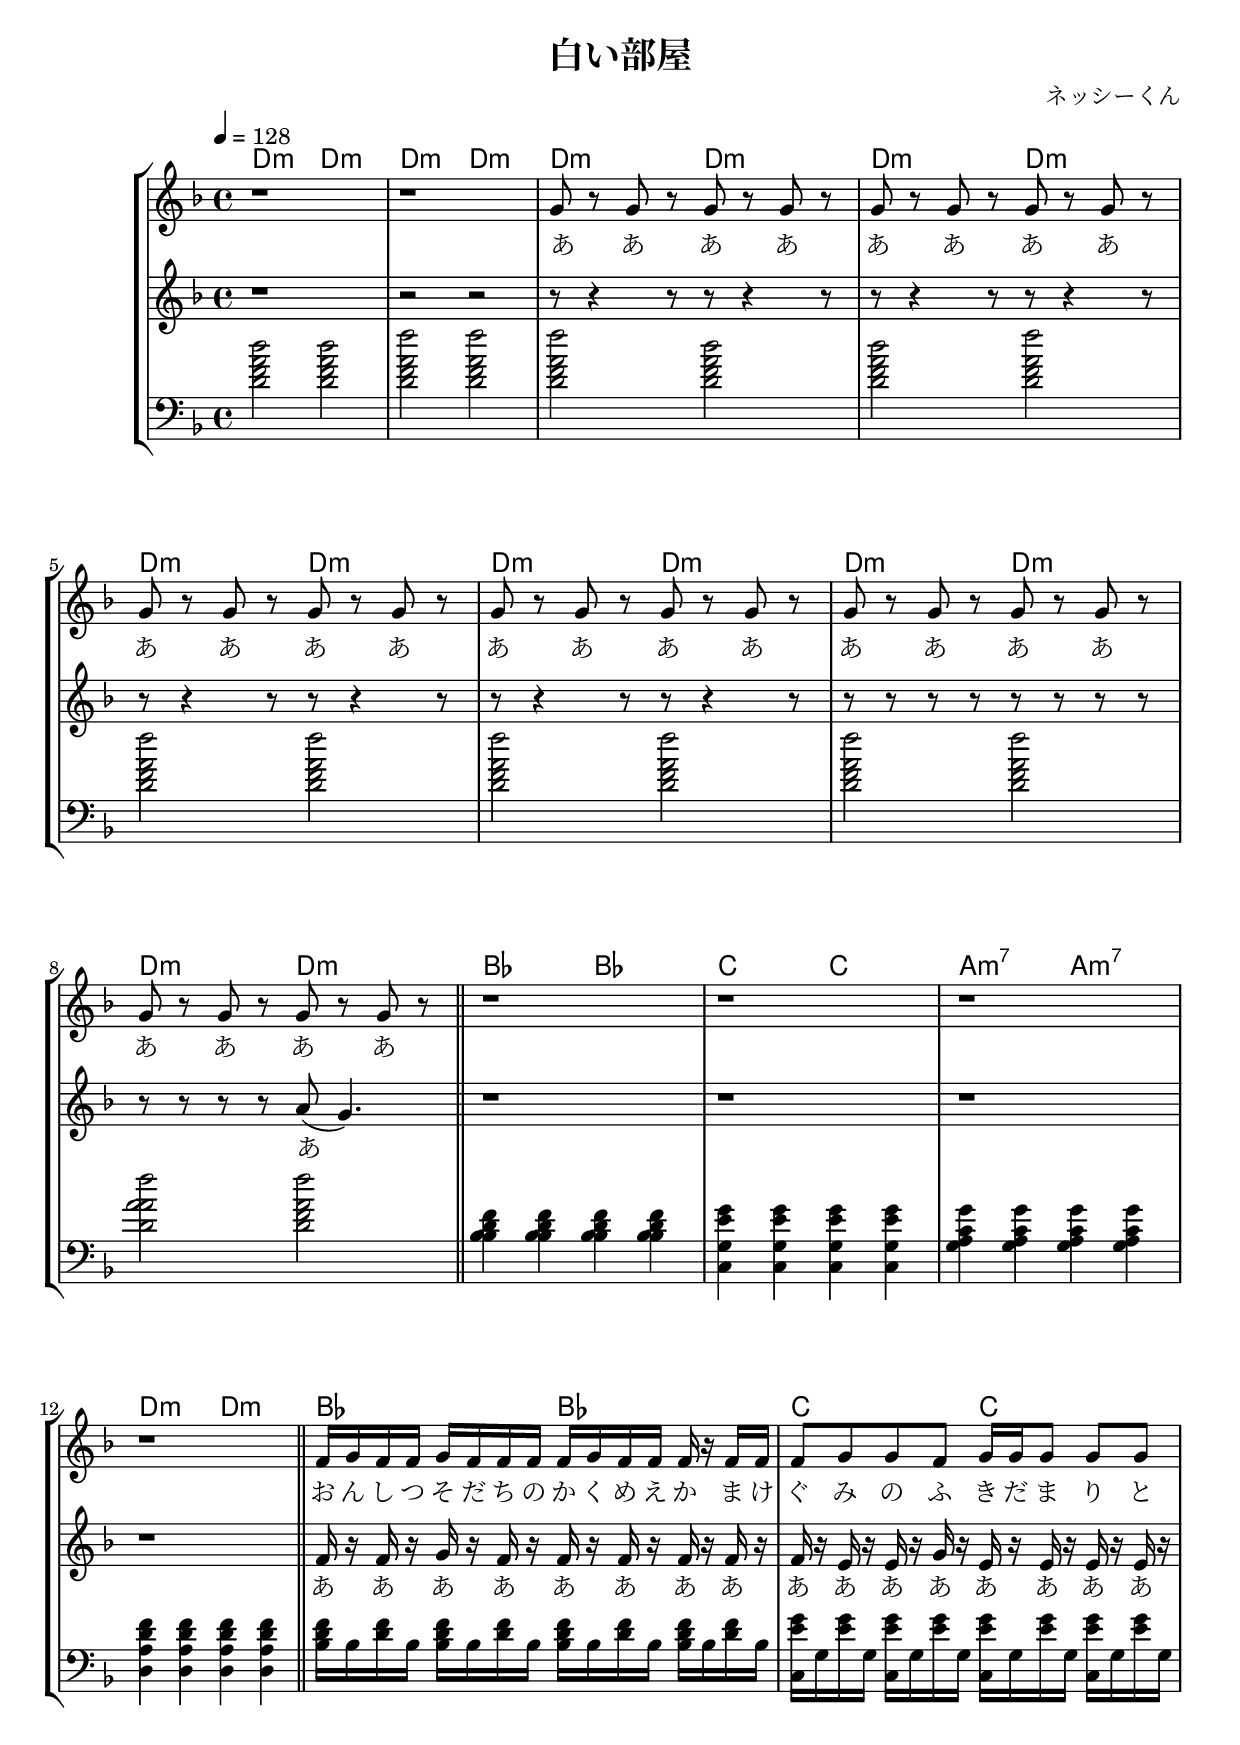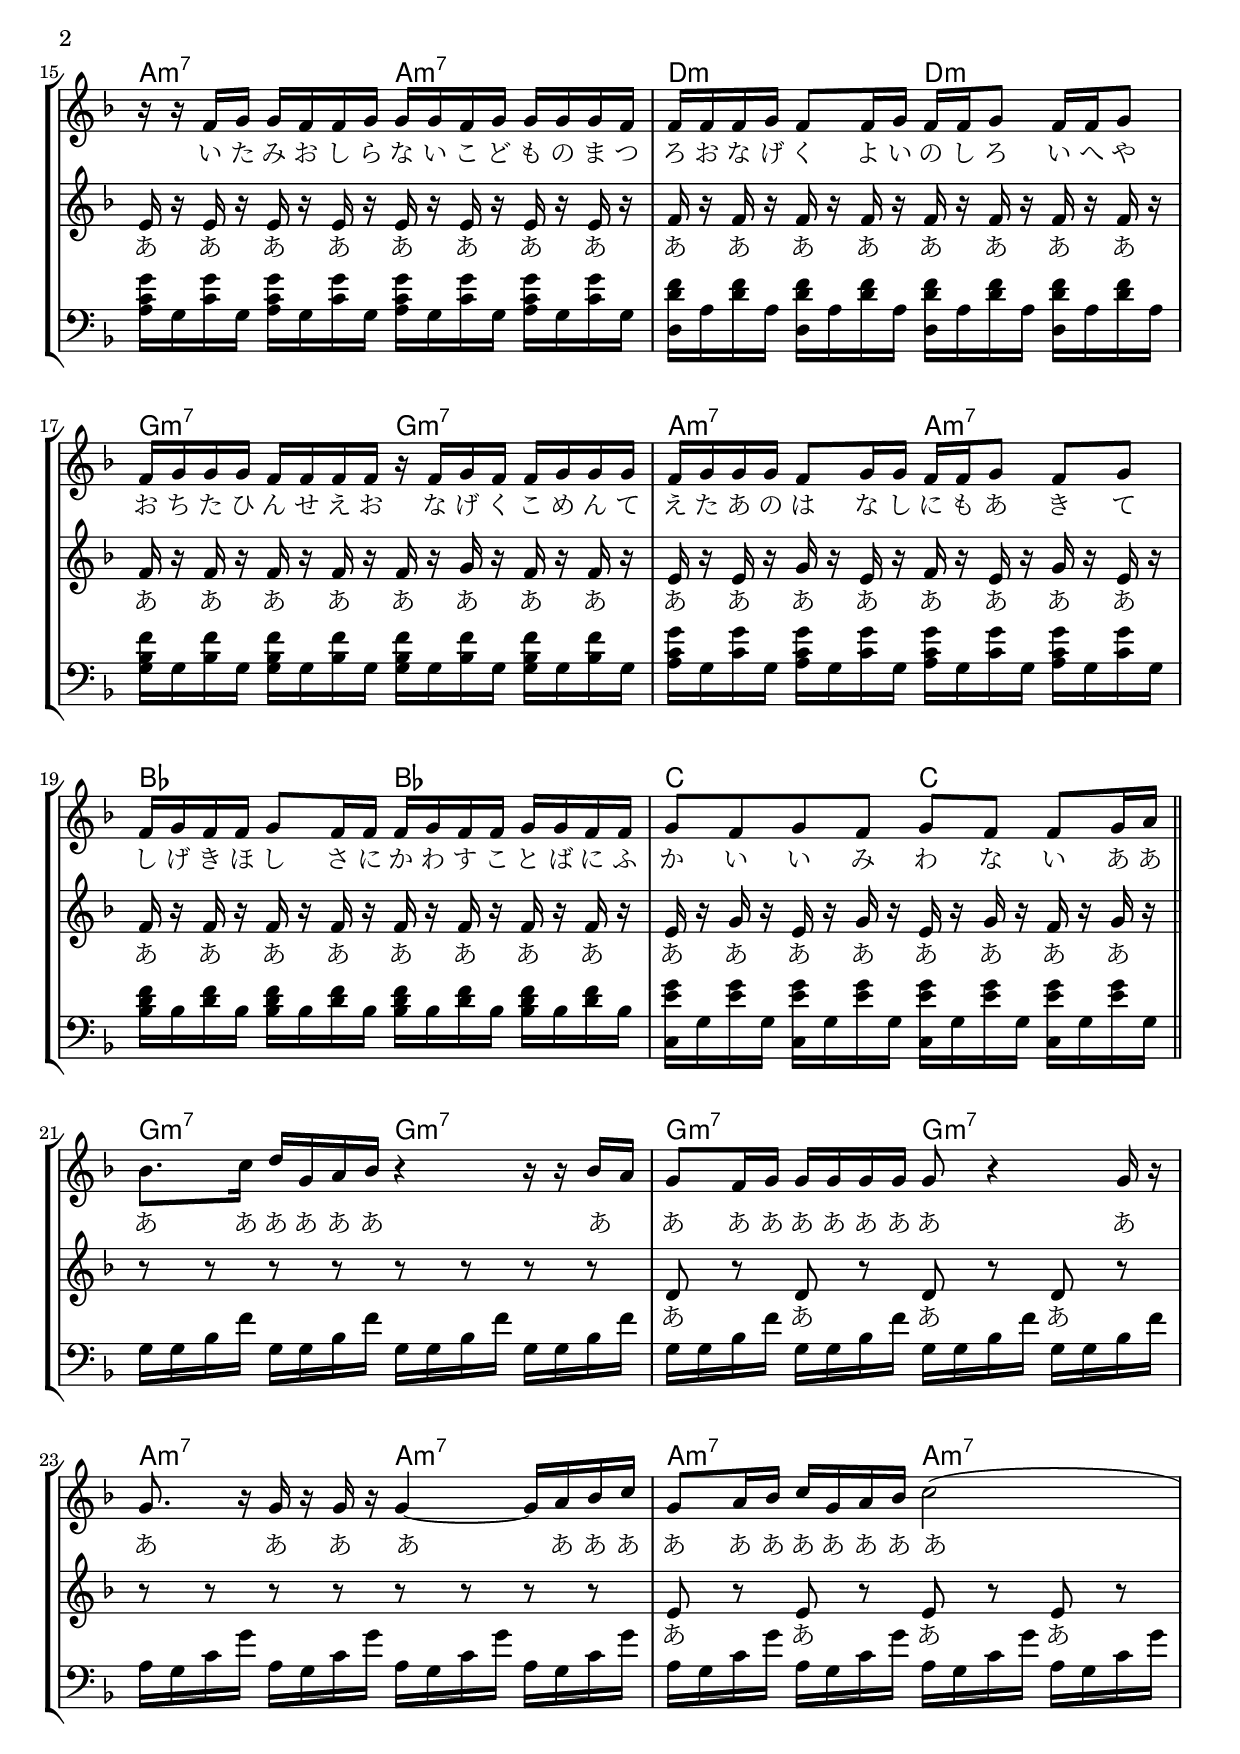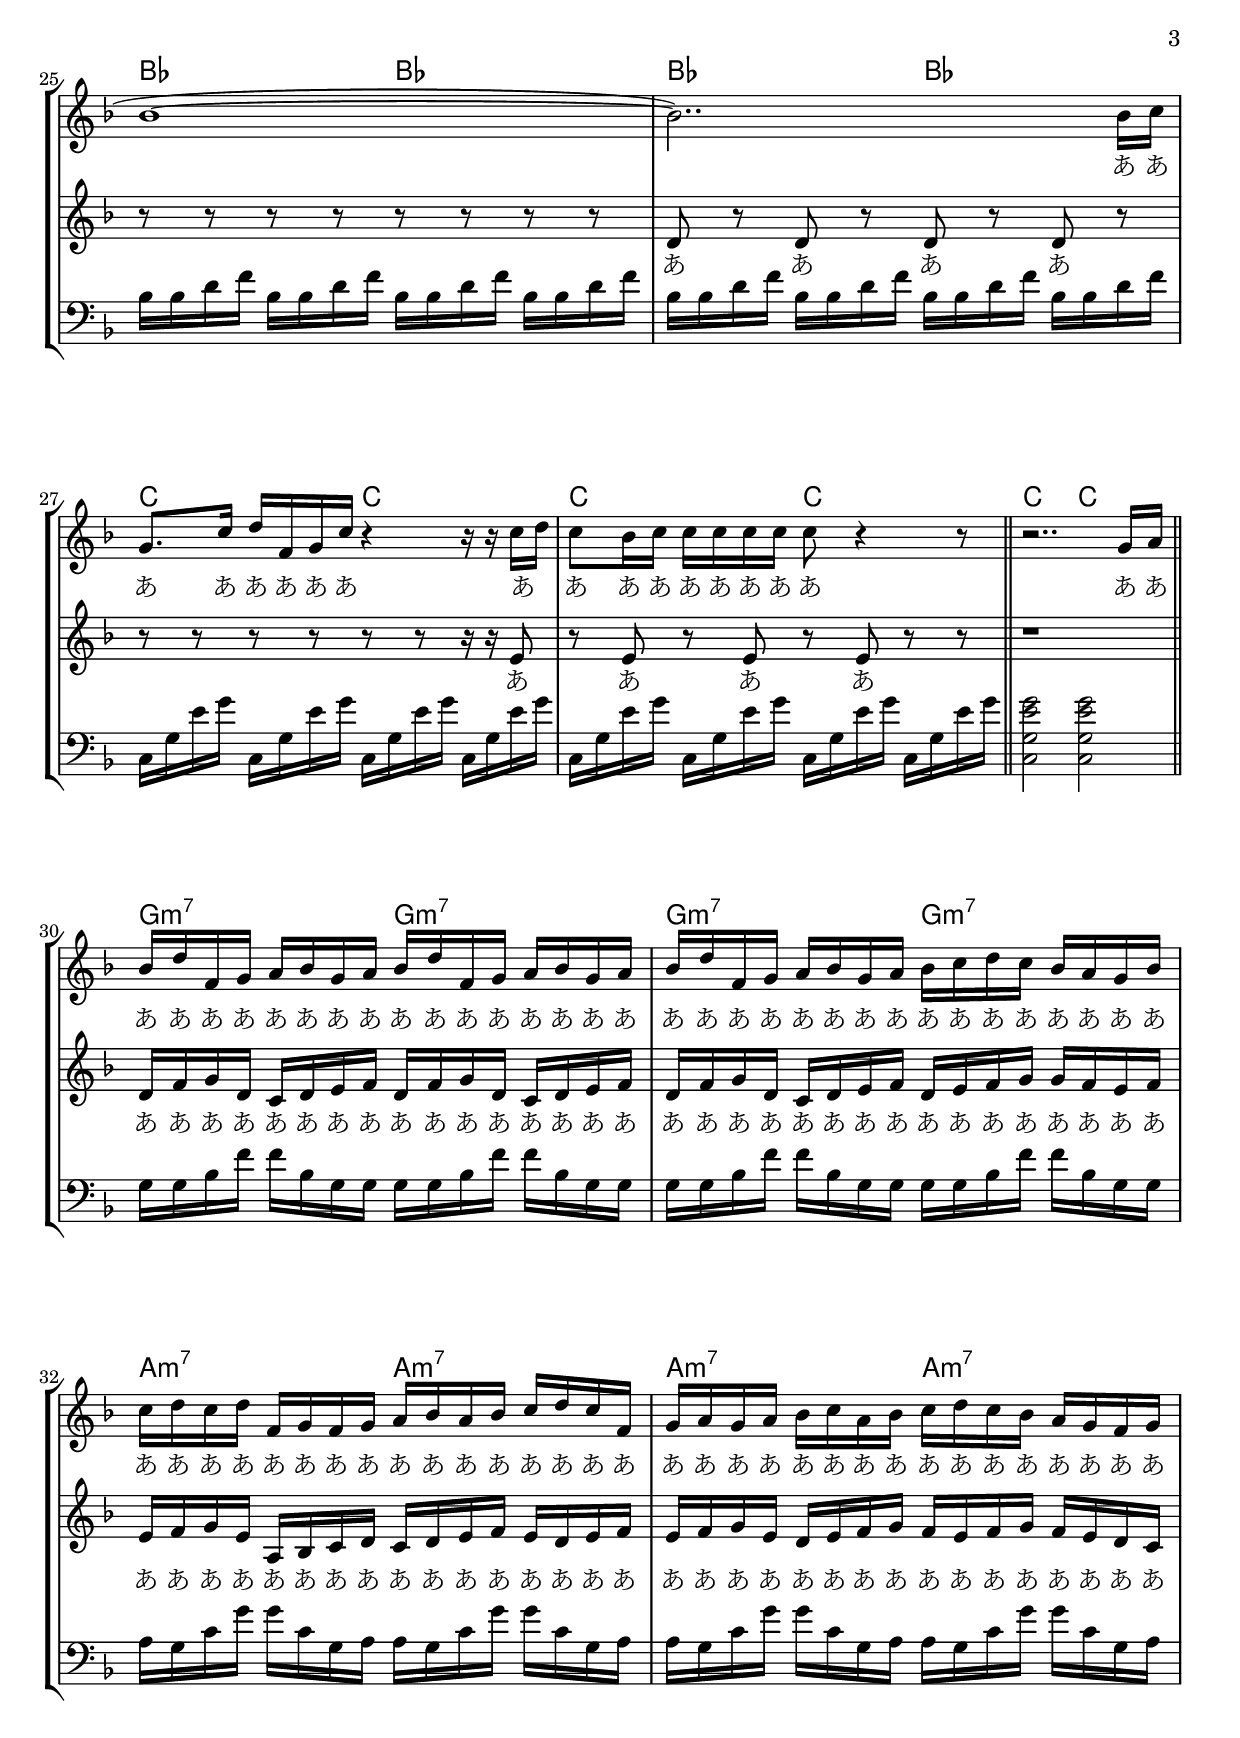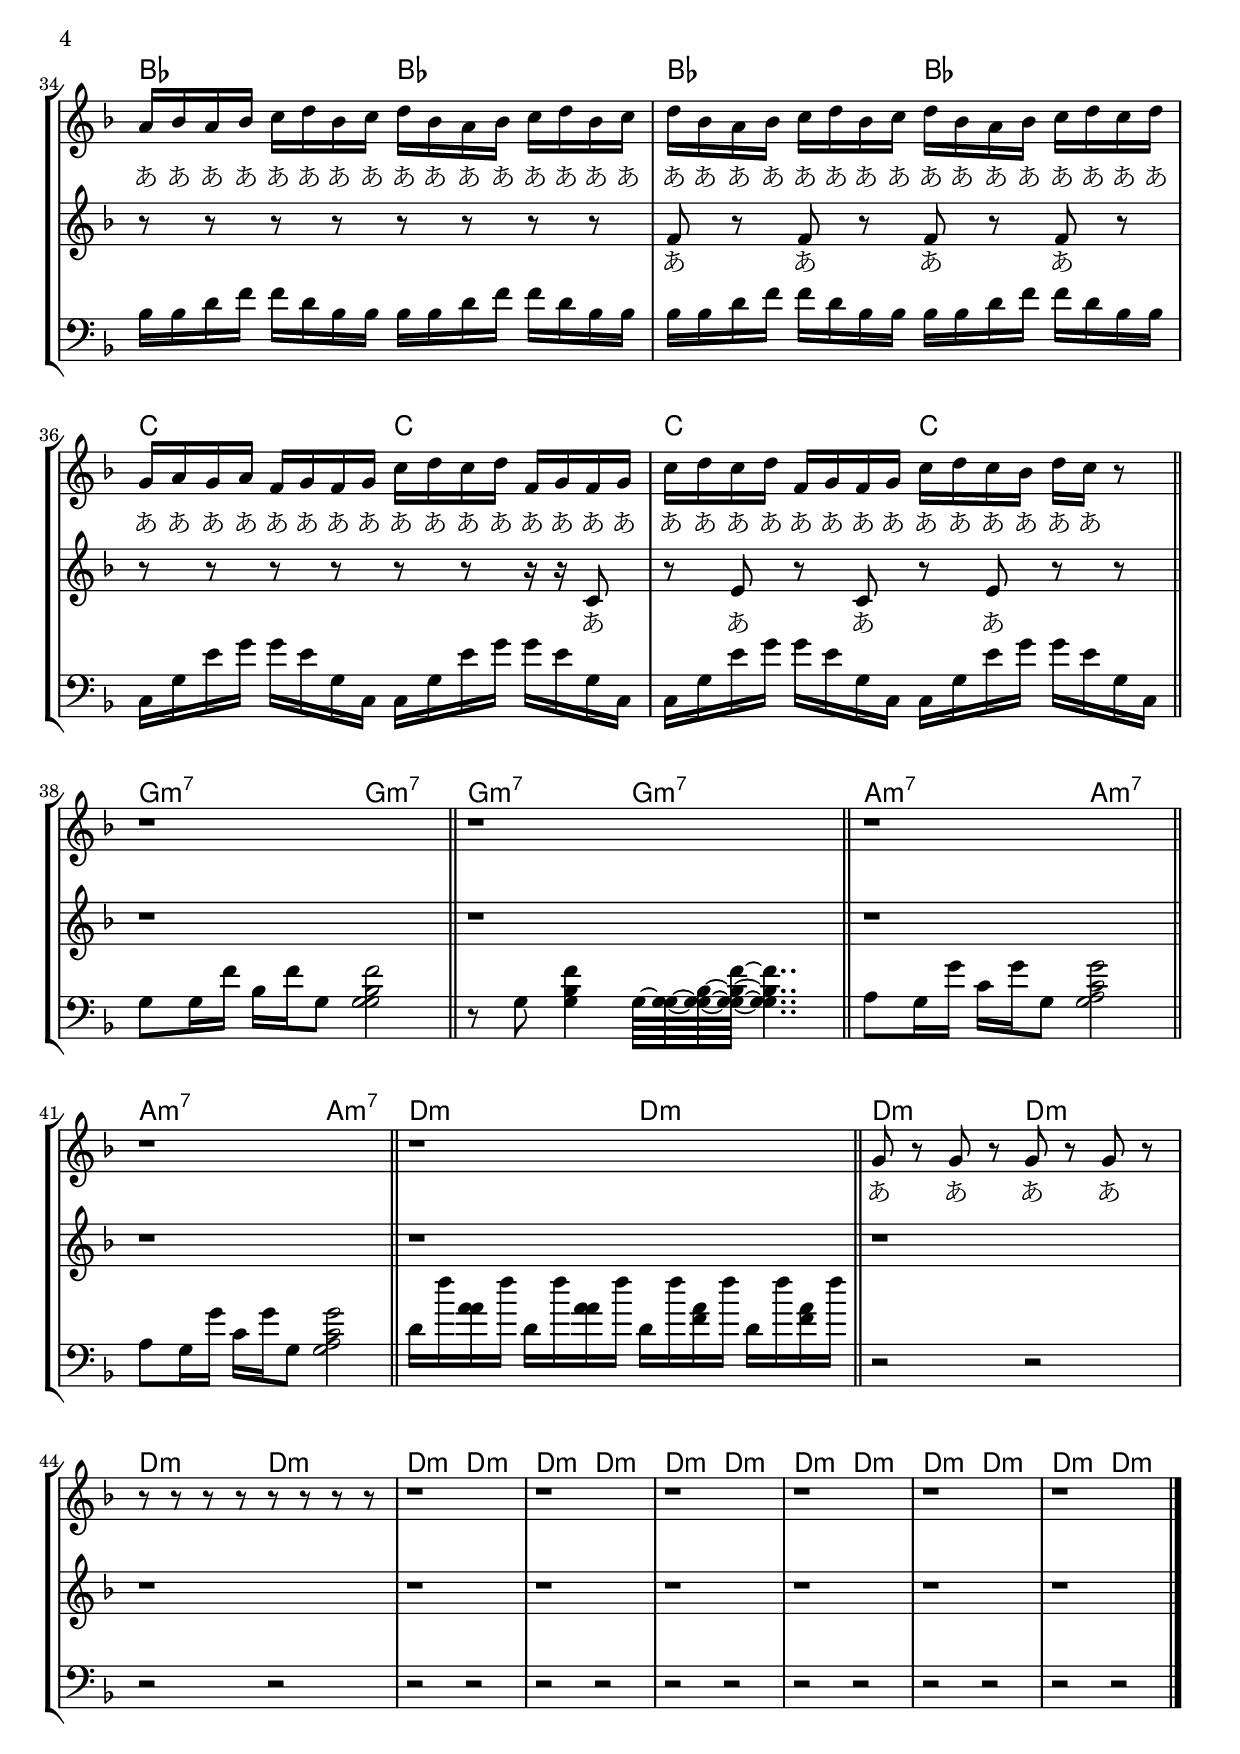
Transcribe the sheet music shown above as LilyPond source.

\version "2.12.1"

\header {
	title = \markup {白い部屋}
	composer = \markup \center-column {ネッシーくん}
}

harmony = \chordmode {
	d2:m d:m d:m d:m d:m d:m d:m d:m d:m d:m d:m d:m d:m d:m d:m d:m 

	bes bes c c a:min7 a:min7 d:m d:m 

	bes bes c c a:min7 a:min7 d:m d:m g:min7 g:min7 a:min7 a:min7 bes bes c c 

	g:min7 g:min7 g:min7 g:min7 a:min7 a:min7 a:min7 a:min7 bes bes bes bes c c c c 

	c c 

	g:min7 g:min7 g:min7 g:min7 a:min7 a:min7 a:min7 a:min7 bes bes bes bes c c c c 

	g:min7 g:min7 

	g:min7 g:min7 

	a:min7 a:min7 

	a:min7 a:min7 

	d:m d:m 

	d:m d:m d:m d:m d:m d:m d:m d:m d:m d:m d:m d:m d:m d:m d:m d:m 
}

melody = {
	\set Staff.midiInstrument = #"Acoustic grand"
		\key f \major
	\tempo 4 = 128
r1~ 
	r1 
	 g'8  r8  g'8  r8  g'8  r8  g'8  r8 
	g'8  r8  g'8  r8  g'8  r8  g'8  r8 
	g'8  r8  g'8  r8  g'8  r8  g'8  r8 
	g'8  r8  g'8  r8  g'8  r8  g'8  r8 
	g'8  r8  g'8  r8  g'8  r8  g'8  r8 
	g'8  r8  g'8  r8  g'8  r8  g'8  r8
	r1 | r1 | r1 | r1   
	\set Staff.midiInstrument = #"mmi0.42"
	f'16  g'16  f'16  f'16  g'16  f'16  f'16  f'16  f'16  g'16  f'16  f'16  f'16  r16  f'16  f'16 
	f'8  g'8  g'8  f'8  g'16  g'16  g'8  g'8  g'8 
	r16  r16  f'16  g'16  g'16  f'16  f'16  g'16  g'16  g'16  f'16  g'16  g'16  g'16  g'16  f'16 
	f'16  f'16  f'16  g'16  f'8  f'16  g'16  f'16  f'16  g'8  f'16  f'16  g'8 
	f'16  g'16  g'16  g'16  f'16  f'16  f'16  f'16  r16  f'16  g'16  f'16  f'16  g'16  g'16  g'16 
	f'16  g'16  g'16  g'16  f'8  g'16  g'16  f'16  f'16  g'8  f'8  g'8 
	f'16  g'16  f'16  f'16  g'8  f'16  f'16  f'16  g'16  f'16  f'16  g'16  g'16  f'16  f'16 
	g'8  f'8  g'8  f'8  g'8  f'8  f'8  	\set Staff.midiInstrument = #"Electric Grand"
	g'16  a'16 
	bes'8.  c''16  d''16  g'16  a'16  bes'16  r4~r16  r16  bes'16  a'16 
	g'8  f'16  g'16  g'16  g'16  g'16  g'16  g'8  r4  g'16  r16 
	g'8.  r16  g'16  r16  g'16  r16  g'4~g'16  a'16  bes'16  c''16 
	g'8  a'16  bes'16  c''16  g'16  a'16  bes'16  c''2 
	(bes'1~ 
	bes'2..)  bes'16  c''16 
	g'8.  c''16  d''16  f'16  g'16  c''16  r4~r16  r16  c''16  d''16 
	c''8  bes'16  c''16  c''16  c''16  c''16  c''16  c''8  r4  	r8 	r2.. 
	\set Staff.midiInstrument = #"Electric Grand"
	g'16  a'16 
	bes'16  d''16  f'16  g'16  a'16  bes'16  g'16  a'16  bes'16  d''16  f'16  g'16  a'16  bes'16  g'16  a'16 
	bes'16  d''16  f'16  g'16  a'16  bes'16  g'16  a'16  bes'16  c''16  d''16  c''16  bes'16  a'16  g'16  bes'16 
	c''16  d''16  c''16  d''16  f'16  g'16  f'16  g'16  a'16  bes'16  a'16  bes'16  c''16  d''16  c''16  f'16 
	g'16  a'16  g'16  a'16  bes'16  c''16  a'16  bes'16  c''16  d''16  c''16  bes'16  a'16  g'16  f'16  g'16 
	a'16  bes'16  a'16  bes'16  c''16  d''16  bes'16  c''16  d''16  bes'16  a'16  bes'16  c''16  d''16  bes'16  c''16 
	d''16  bes'16  a'16  bes'16  c''16  d''16  bes'16  c''16  d''16  bes'16  a'16  bes'16  c''16  d''16  c''16  d''16 
	g'16  a'16  g'16  a'16  f'16  g'16  f'16  g'16  c''16  d''16  c''16  d''16  f'16  g'16  f'16  g'16 
	c''16  d''16  c''16  d''16  f'16  g'16  f'16  g'16  c''16  d''16  c''16  bes'16  d''16  c''16  	r8 	r1   
	r1   
	r1   
	r1   
	r1   
	\set Staff.midiInstrument = #"Acoustic grand"
	g'8  r8  g'8  r8  g'8  r8  g'8  r8 
	r8  r8  r8  r8  r8  r8  r8  r8
	r1 r1 r1 r1 r1 r1 	\bar "|."
}

words = \lyricmode {
	あ  あ  あ  あ  あ  あ  あ  あ  あ  あ  あ  あ  あ  あ  あ  あ  あ  あ  あ  あ  あ  あ  あ  あ  
	
	お  ん  し  つ  そ  だ  ち  の  か  く  め  え  か  ま  け  ぐ  み  の  ふ  き  だ  ま  り  と  い  た  み  お  し  ら  な  い  こ  ど  も  の  ま  つ  ろ  お  な  げ  く  よ  い  の  し  ろ  い  へ  や  お  ち  た  ひ  ん  せ  え  お  な  げ  く  こ  め  ん  て  え  た  あ  の  は  な  し  に  も  あ  き  て  し  げ  き  ほ  し  さ  に  か  わ  す  こ  と  ば  に  ふ  か  い  い  み  わ  な  い  
	あ  あ  あ  あ  あ  あ  あ  あ  あ  あ  あ  あ  あ  あ  あ  あ  あ  あ  あ  あ  あ  あ  あ  あ  あ  あ  あ  あ  あ  あ  あ  あ  あ  あ  あ  あ  あ  あ  あ  あ  あ  あ  あ  あ  あ  あ  あ  あ  あ  あ  あ  あ  
	
	あ  あ  あ  あ  あ  あ  あ  あ  あ  あ  あ  あ  あ  あ  あ  あ  あ  あ  あ  あ  あ  あ  あ  あ  あ  あ  あ  あ  あ  あ  あ  あ  あ  あ  あ  あ  あ  あ  あ  あ  あ  あ  あ  あ  あ  あ  あ  あ  あ  あ  あ  あ  あ  あ  あ  あ  あ  あ  あ  あ  あ  あ  あ  あ  あ  あ  あ  あ  あ  あ  あ  あ  あ  あ  あ  あ  あ  あ  あ  あ  あ  あ  あ  あ  あ  あ  あ  あ  あ  あ  あ  あ  あ  あ  あ  あ  あ  あ  あ  あ  あ  あ  あ  あ  あ  あ  あ  あ  あ  あ  あ  あ  あ  あ  あ  あ  あ  あ  あ  あ  あ  あ  あ  あ  あ  あ  あ  あ  
	
	
	
	
	
	あ  あ  あ  あ  
}

secondmelody = {
	\set Staff.midiInstrument = #"FX 4 (atmosphere)"
		\key f \major
	\tempo 4 = 128
r1~ 
	r2  r2 
	r8  r4  r8  r8  r4  r8 
	r8  r4  r8  r8  r4  r8 
	r8  r4  r8  r8  r4  r8 
	r8  r4  r8  r8  r4  r8 
	r8  r8  r8  r8  r8  r8  r8  r8 
	r8  r8  r8  r8  a'8  (g'4.)
	r1 | r1 | r1 | r1   
	\set Staff.midiInstrument = #"Acoustic grand"
	f'16  r16  f'16  r16  g'16  r16  f'16  r16  f'16  r16  f'16  r16  f'16  r16  f'16  r16 
	f'16  r16  e'16  r16  e'16  r16  g'16  r16  e'16  r16  e'16  r16  e'16  r16  e'16  r16 
	e'16  r16  e'16  r16  e'16  r16  e'16  r16  e'16  r16  e'16  r16  e'16  r16  e'16  r16 
	f'16  r16  f'16  r16  f'16  r16  f'16  r16  f'16  r16  f'16  r16  f'16  r16  f'16  r16 
	f'16  r16  f'16  r16  f'16  r16  f'16  r16  f'16  r16  g'16  r16  f'16  r16  f'16  r16 
	e'16  r16  e'16  r16  g'16  r16  e'16  r16  f'16  r16  e'16  r16  g'16  r16  e'16  r16 
	f'16  r16  f'16  r16  f'16  r16  f'16  r16  f'16  r16  f'16  r16  f'16  r16  f'16  r16 
	e'16  r16  g'16  r16  e'16  r16  g'16  r16  e'16  r16  g'16  r16  f'16  r16  g'16  r16
	\set Staff.midiInstrument = #"Fretless Bass"
	 r8  r8  r8  r8  r8  r8  r8  r8 
	d'8  r8  d'8  r8  d'8  r8  d'8  r8 
	r8  r8  r8  r8  r8  r8  r8  r8 
	e'8  r8  e'8  r8  e'8  r8  e'8  r8 
	r8  r8  r8  r8  r8  r8  r8  r8 
	d'8  r8  d'8  r8  d'8  r8  d'8  r8 
	r8  r8  r8  r8  r8  r8  r16  r16  e'8 
	r8  e'8  r8  e'8  r8  e'8  r8  	r8 	r1   
	\set Staff.midiInstrument = #"Fretless Bass"
	 d'16  f'16  g'16  d'16  c'16  d'16  e'16  f'16  d'16  f'16  g'16  d'16  c'16  d'16  e'16  f'16 
	d'16  f'16  g'16  d'16  c'16  d'16  e'16  f'16  d'16  e'16  f'16  g'16  g'16  f'16  e'16  f'16 
	e'16  f'16  g'16  e'16  a16  bes16  c'16  d'16  c'16  d'16  e'16  f'16  e'16  d'16  e'16  f'16 
	e'16  f'16  g'16  e'16  d'16  e'16  f'16  g'16  f'16  e'16  f'16  g'16  f'16  e'16  d'16  c'16 
	r8  r8  r8  r8  r8  r8  r8  r8 
	f'8  r8  f'8  r8  f'8  r8  f'8  r8 
	r8  r8  r8  r8  r8  r8  r16  r16  c'8 
	r8  e'8  r8  c'8  r8  e'8  r8  	r8 	r1   
	r1   
	r1   
	r1   
	r1   
	\set Staff.midiInstrument = #"Acoustic grand"
	r1~ 
	r1
 	r1 r1 r1 r1 r1 r1 	\bar "|."
}

secondwords = \lyricmode {
	あ  
	
	あ  あ  あ  あ  あ  あ  あ  あ  あ  あ  あ  あ  あ  あ  あ  あ  あ  あ  あ  あ  あ  あ  あ  あ  あ  あ  あ  あ  あ  あ  あ  あ  あ  あ  あ  あ  あ  あ  あ  あ  あ  あ  あ  あ  あ  あ  あ  あ  あ  あ  あ  あ  あ  あ  あ  あ  あ  あ  あ  あ  あ  あ  あ  あ  
	あ  あ  あ  あ  あ  あ  あ  あ  あ  あ  あ  あ  あ  あ  あ  あ  
	
	あ  あ  あ  あ  あ  あ  あ  あ  あ  あ  あ  あ  あ  あ  あ  あ  あ  あ  あ  あ  あ  あ  あ  あ  あ  あ  あ  あ  あ  あ  あ  あ  あ  あ  あ  あ  あ  あ  あ  あ  あ  あ  あ  あ  あ  あ  あ  あ  あ  あ  あ  あ  あ  あ  あ  あ  あ  あ  あ  あ  あ  あ  あ  あ  あ  あ  あ  あ  あ  あ  あ  あ  
	
	
	
	
	
	
}

tempochange = {
	\tempo 4 = 128
	r1 | r1 | r1 | r1 | r1 | r1 | r1 | r1 \bar "||"
	\tempo 4 = 128
	r1 | r1 | r1 | r1 \bar "||"
	\tempo 4 = 128
	r1 | r1 | r1 | r1 | r1 | r1 | r1 | r1 \bar "||"
	\tempo 4 = 128
	r1 | r1 | r1 | r1 | r1 | r1 | r1 | r1 \bar "||"
	\tempo 4 = 128
	r1 \bar "||"
	\tempo 4 = 128
	r1 | r1 | r1 | r1 | r1 | r1 | r1 | r1 \bar "||"
	\tempo 4 = 128
	r1 \bar "||"
	\tempo 4 = 128
	r1 \bar "||"
	\tempo 4 = 128
	r1 \bar "||"
	\tempo 4 = 128
	r1 \bar "||"
	\tempo 4 = 128
	r1 \bar "||"
	\tempo 4 = 128
	r1 | r1 | r1 | r1 | r1 | r1 | r1 | r1 \bar "|."
}

mainacc = {
	\clef bass
	\set Staff.midiInstrument = #"Voice Oohs"
	\key f \major
	\tempo 4 = 128
	<d' f' a' d''>2
	<d' f' a' d''>2
	<d' f' a' f''>2
	<d' f' a' f''>2
	<d' f' a' f''>2
	<d' f' a' d''>2
	<d' f' a' d''>2
	<d' f' a' f''>2
	<d' f' a' f''>2
	<d' f' a' f''>2
	<d' f' a' f''>2
	<d' f' a' f''>2
	<d' f' a' f''>2
	<d' f' a' f''>2
	<d' a' a' f''>2
	<d' f' a' f''>2
	\bar "||"

	\set Staff.midiInstrument = #"Acoustic grand"
	<bes bes d' f'>4 <bes bes d' f'>4
	<bes bes d' f'>4 <bes bes d' f'>4
	<c g e' g'>4 <c g e' g'>4
	<c g e' g'>4 <c g e' g'>4
	<a g c' g'>4 <a g c' g'>4
	<a g c' g'>4 <a g c' g'>4
	<d a d' f'>4 <d a d' f'>4
	<d a d' f'>4 <d a d' f'>4
	\bar "||"

	\set Staff.midiInstrument = #"Acoustic grand"
	<bes d' f'>16 bes16 <d' f'>16 bes16   <bes d' f'>16 bes16 <d' f'>16 bes16
	<bes d' f'>16 bes16 <d' f'>16 bes16   <bes d' f'>16 bes16 <d' f'>16 bes16
	<c e' g'>16 g16 <e' g'>16 g16   <c e' g'>16 g16 <e' g'>16 g16
	<c e' g'>16 g16 <e' g'>16 g16   <c e' g'>16 g16 <e' g'>16 g16
	<a c' g'>16 g16 <c' g'>16 g16   <a c' g'>16 g16 <c' g'>16 g16
	<a c' g'>16 g16 <c' g'>16 g16   <a c' g'>16 g16 <c' g'>16 g16
	<d d' f'>16 a16 <d' f'>16 a16   <d d' f'>16 a16 <d' f'>16 a16
	<d d' f'>16 a16 <d' f'>16 a16   <d d' f'>16 a16 <d' f'>16 a16
	<g bes f'>16 g16 <bes f'>16 g16   <g bes f'>16 g16 <bes f'>16 g16
	<g bes f'>16 g16 <bes f'>16 g16   <g bes f'>16 g16 <bes f'>16 g16
	<a c' g'>16 g16 <c' g'>16 g16   <a c' g'>16 g16 <c' g'>16 g16
	<a c' g'>16 g16 <c' g'>16 g16   <a c' g'>16 g16 <c' g'>16 g16
	<bes d' f'>16 bes16 <d' f'>16 bes16   <bes d' f'>16 bes16 <d' f'>16 bes16
	<bes d' f'>16 bes16 <d' f'>16 bes16   <bes d' f'>16 bes16 <d' f'>16 bes16
	<c e' g'>16 g16 <e' g'>16 g16   <c e' g'>16 g16 <e' g'>16 g16
	<c e' g'>16 g16 <e' g'>16 g16   <c e' g'>16 g16 <e' g'>16 g16
	\bar "||"

	\set Staff.midiInstrument = #"Voice Oohs"
	g16 g bes f' g g bes f'
	g16 g bes f' g g bes f'
	g16 g bes f' g g bes f'
	g16 g bes f' g g bes f'
	a16 g c' g' a g c' g'
	a16 g c' g' a g c' g'
	a16 g c' g' a g c' g'
	a16 g c' g' a g c' g'
	bes16 bes d' f' bes bes d' f'
	bes16 bes d' f' bes bes d' f'
	bes16 bes d' f' bes bes d' f'
	bes16 bes d' f' bes bes d' f'
	c16 g e' g' c g e' g'
	c16 g e' g' c g e' g'
	c16 g e' g' c g e' g'
	c16 g e' g' c g e' g'
	\bar "||"

	\set Staff.midiInstrument = #"Telephone Ring"
	<c g e' g'>2
	<c g e' g'>2
	\bar "||"

	\set Staff.midiInstrument = #"Brass Section"
	g16 g bes f' f' bes g g
	g16 g bes f' f' bes g g
	g16 g bes f' f' bes g g
	g16 g bes f' f' bes g g
	a16 g c' g' g' c' g a
	a16 g c' g' g' c' g a
	a16 g c' g' g' c' g a
	a16 g c' g' g' c' g a
	bes16 bes d' f' f' d' bes bes
	bes16 bes d' f' f' d' bes bes
	bes16 bes d' f' f' d' bes bes
	bes16 bes d' f' f' d' bes bes
	c16 g e' g' g' e' g c
	c16 g e' g' g' e' g c
	c16 g e' g' g' e' g c
	c16 g e' g' g' e' g c
	\bar "||"

	\set Staff.midiInstrument = #"Brass Section"
	g8 g16 f' bes f' g8
	<g g bes f'>2
	\bar "||"

	\set Staff.midiInstrument = #"Brass Section"
	r8 g8 <g bes f'>4
	g64~ <g~ g~> <g~ g~ bes~> <g g bes f'>~ <g g bes f'>4..
	\bar "||"

	\set Staff.midiInstrument = #"Brass Section"
	a8 g16 g' c' g' g8
	<a g c' g'>2
	\bar "||"

	\set Staff.midiInstrument = #"Brass Section"
	a8 g16 g' c' g' g8
	<a g c' g'>2
	\bar "||"

	\set Staff.midiInstrument = #"Electric Grand"
	d'16 f'' <a' a'> f'' d' f'' <a' a'> f''
	d'16 f'' <f' a'> f'' d' f'' <f' a'> f''
	\bar "||"

	\set Staff.midiInstrument = #"Acoustic grand"
	r2
	r2
	r2
	r2
	r2
	r2
	r2
	r2
	r2
	r2
	r2
	r2
	r2
	r2
	r2
	r2
	\bar "|."
}

subacc = {
	\clef bass
	\set Staff.midiInstrument = #"Acoustic grand"
	\key f \major
	\tempo 4 = 128
	r2
	r2
	r2
	r2
	r2
	r2
	r2
	r2
	r2
	r2
	r2
	r2
	r2
	r2
	r2
	r2
	\bar "||"

	\set Staff.midiInstrument = #"Rock Organ"
	<bes bes d' f'>2
	<bes bes d' f'>2
	<c g e' g'>2
	<c g e' g'>2
	<a g c' g'>2
	<a g c' g'>2
	<d a d' f'>2
	<d a d' f'>2
	\bar "||"

	\set Staff.midiInstrument = #"Rock Organ"
	<bes bes d' f'>2
	<bes bes d' f'>2
	<c g e' g'>2
	<c g e' g'>2
	<a g c' g'>2
	<a g c' g'>2
	<d a d' f'>2
	<d a d' f'>2
	<g g bes f'>2
	<g g bes f'>2
	<a g c' g'>2
	<a g c' g'>2
	<bes bes d' f'>2
	<bes bes d' f'>2
	<c g e' g'>2
	<c g e' g'>2
	\bar "||"

	\set Staff.midiInstrument = #"Rock Organ"
	<g g bes f'>2
	<g g bes f'>2
	<g g bes f'>2
	<g g bes f'>2
	<a g c' g'>2
	<a g c' g'>2
	<a g c' g'>2
	<a g c' g'>2
	<bes bes d' f'>2
	<bes bes d' f'>2
	<bes bes d' f'>2
	<bes bes d' f'>2
	<c g e' g'>2
	<c g e' g'>2
	<c g e' g'>2
	<c g e' g'>2
	\bar "||"

	\set Staff.midiInstrument = #"Acoustic grand"
	r2
	r2
	\bar "||"

	\set Staff.midiInstrument = #"Rock Organ"
	<g g bes f'>2
	<g g bes f'>2
	<g g bes f'>2
	<g g bes f'>2
	<a g c' g'>2
	<a g c' g'>2
	<a g c' g'>2
	<a g c' g'>2
	<bes bes d' f'>2
	<bes bes d' f'>2
	<bes bes d' f'>2
	<bes bes d' f'>2
	<c g e' g'>2
	<c g e' g'>2
	<c g e' g'>2
	<c g e' g'>2
	\bar "||"

	\set Staff.midiInstrument = #"Rock Organ"
	<g g bes f'>2
	<g g bes f'>2
	\bar "||"

	\set Staff.midiInstrument = #"Gunshot"
	<g g bes f'>4 <g g bes f'>4
	<g g bes f'>4 <g g bes f'>4
	\bar "||"

	\set Staff.midiInstrument = #"Rock Organ"
	<a g c' g'>2
	<a g c' g'>2
	\bar "||"

	\set Staff.midiInstrument = #"Gunshot"
	<a g c' g'>4 <a g c' g'>4
	<a g c' g'>4 <a g c' g'>4
	\bar "||"

	\set Staff.midiInstrument = #"Acoustic grand"
	r2
	r2
	\bar "||"

	\set Staff.midiInstrument = #"Acoustic grand"
	r2
	r2
	r2
	r2
	r2
	r2
	r2
	r2
	r2
	r2
	r2
	r2
	r2
	r2
	r2
	r2
	\bar "|."
}

percA = {
	\drummode {
	r1 |r1 |r1 |r1 |r1 |r1 |r1 |r1 \bar "||"
	r4 sn2 sn8. sn16  |r4 sn2 sn8. sn16  |r4 sn2 sn8. sn16  |r8 sn8 sn4 sn8 sn8 sn16 sn8 sn16  \bar "||"
	r2 hho2  |r2 hho2  |r2 hho2  |r2 hho2  |r2 hho2  |r2 hho2  |r2 hho2  |r2 hho2  \bar "||"
	hh4 hh8 hh2 r8  |\times 16/32{ hh2 hh8. hh8. hh4. hh2. } |hh4 hh8 hh2 r8  |hh4 hh8 hh4 hh4.  |hh4 hh8 hh2 r8  |\times 16/32{ hh2 hh8. hh8. hh4. hh2. } |hh4 hh8 hh2 r8  |\times 16/32{ hh2 hh8. hh1 r4 r16 } \bar "||"
	r1  \bar "||"
	cymc1  |r1  |r1  |r1  |cymc1  |r1  |r1  |r1  \bar "||"
	r2 hho2  \bar "||"
	r8 sn8 sn4 sn8 sn8 sn16 sn8 sn16  \bar "||"
	r2 hho2  \bar "||"
	r8 sn8 sn4 sn8 sn8 sn16 sn8 sn16  \bar "||"
	cymr8 cymr8 cymr4 cymr8 cymr4.  \bar "||"
	r1 |r1 |r1 |r1 |r1 |r1 |r1 |r1 \bar "|."
	}
}

percB = {
	\drummode {
	r1 |r1 |r1 |r1 |r1 |r1 |r1 |r1 \bar "||"
	r4. r16 tommh8 tommh4. r16  |r1  |r4. r16 tommh8 tommh4. r16  |r1  \bar "||"
	r8 hh16 hh16 hh8 hh16 hh8. hh16 hh16 hh8 hh16 hh16  |hh8 hh16 hh16 hh8 hh16 hh8. hh16 hh16 hh8 hh8  |hh8 hh16 hh16 hh8 hh16 hh8. hh16 hh16 hh8 hh16 hh16  |hh8 hh16 hh16 hh8 hh16 hh8. hh16 hh16 hh8 hh8  |r8 hh16 hh16 hh8 hh16 hh8. hh16 hh16 hh8 hh16 hh16  |hh8 hh16 hh16 hh8 hh16 hh8. hh16 hh16 hh8 hh8  |hh8 hh16 hh16 hh8 hh16 hh8. hh16 hh16 hh8 hh16 hh16  |hh8 hh16 hh16 hh8 hh16 hh8 hh4. r16  \bar "||"
	r16 hhp8 hhp8 hhp2 r8.  |\times 16/32{ r8 hhp4 hhp4 hhp8 hhp2 r8 hhp2 r8 } |r16 hhp8 hhp8 hhp2 r8.  |r16 hhp8 hhp8 hhp8. hhp2  |r16 hhp8 hhp8 hhp2 r8.  |\times 16/32{ r8 hhp4 hhp4 hhp8 hhp2 r8 hhp2 r8 } |r16 hhp8 hhp8 hhp2 r8.  |\times 16/32{ r8 hhp4 hhp4 hhp8 hhp1 r4 } \bar "||"
	sn16 sn16 sn16 sn16 sn16 sn16 sn16 sn16 sn16 sn16 sn16 sn16 sn16 sn16 sn16 sn16  \bar "||"
	r8 hho8 hho8 hho8 hho8 hho8 hho8 hho8  |hho8 hho8 hho8 hho8 hho8 hho8 hho8 hho8  |hho8 hho8 hho8 hho8 hho8 hho8 hho8 hho8  |hho8 hho8 hho8 hho8 hho8 hho4.  |r8 hho8 hho8 hho8 hho8 hho8 hho8 hho8  |hho8 hho8 hho8 hho8 hho8 hho8 hho8 hho8  |hho8 hho8 hho8 hho8 hho8 hho8 hho8 hho8  |hho8 hho8 hho8 hho8 hho8 hho4.  \bar "||"
	hh8 hh16 hh16 hh8 hh16 hh8 hh4. r16  \bar "||"
	r1  \bar "||"
	hh8 hh16 hh16 hh8 hh16 hh8 hh4. r16  \bar "||"
	r1  \bar "||"
	r8 sn8 sn4 sn8 sn8 sn16 sn16 sn16 sn16  \bar "||"
	r1 |r1 |r1 |r1 |r1 |r1 |r1 |r1 \bar "|."
	}
}

percC = {
	\drummode {
	r1 |r1 |r1 |r1 |r1 |r1 |r1 |r1 \bar "||"
	r8 toml8 toml8 toml8 toml8 toml8 toml8 toml8  |toml8 toml8 toml8 toml8 toml8 toml8 toml8 toml8  |toml8 toml8 toml8 toml8 toml8 toml8 toml8 toml8  |toml8 toml8 toml8 toml8 toml8 toml8 toml8 toml8  \bar "||"
	r4 sn2 sn4  |r4 sn2 sn4  |r4 sn2 sn4  |r4 sn2 sn4  |r4 sn2 sn4  |r4 sn2 sn4  |r4 sn2 sn4  |r4 sn4. sn16 sn8 sn16 sn16 sn16  \bar "||"
	r1  |\times 16/32{ r1 r2 hho2 } |r1  |\times 16/32{ r1 r2 hho2 } |r1  |\times 16/32{ r1 r2 hho2 } |r1  |\times 16/32{ r1 r2 hho2 } \bar "||"
	bd4 bd4 bd8 bd8 bd8 bd8  \bar "||"
	r1  |r1  |r1  |r2. hh4  |r1  |r1  |r1  |r2. hh4  \bar "||"
	r4 sn4. sn16 sn8 sn16 sn16 sn16  \bar "||"
	toml8 toml8 toml8 toml8 toml8 toml8 toml8 toml8  \bar "||"
	r4 sn4. sn16 sn8 sn16 sn16 sn16  \bar "||"
	toml8 toml8 toml8 toml8 toml8 toml8 toml8 toml8  \bar "||"
	bd4. bd8 bd4 bd8 bd8  \bar "||"
	r1 |r1 |r1 |r1 |r1 |r1 |r1 |r1 \bar "|."
	}
}

percD = {
	\drummode {
	r1 |r1 |r1 |r1 |r1 |r1 |r1 |r1 \bar "||"
	r1  |r4. r16 tomfh8 tomfh4. r16  |r1  |r4. r16 tomfh2 r16  \bar "||"
	bd8 bd4 bd4 r16 bd8. bd8  |bd8 bd4 bd4 r16 bd8. bd8  |bd8 bd4 bd4 r16 bd8. bd8  |bd8 bd4 bd4 r16 bd8. bd8  |bd8 bd4 bd4 r16 bd8. bd8  |bd8 bd4 bd4 r16 bd8. bd8  |bd8 bd4 bd4 r16 bd8. bd8  |bd4. bd8. bd4. r16  \bar "||"
	bd8. bd8. bd2 bd8  |\times 16/32{ bd4. bd4. bd2 bd2 bd4 } |bd8. bd8. bd2 bd8  |bd8. bd8. bd2 r8  |bd8. bd8. bd2 bd8  |\times 16/32{ bd4. bd4. bd2 bd2 bd4 } |bd8. bd8. bd2 bd8  |\times 16/32{ bd4. bd4. bd8 bd2 r8 bd2 } \bar "||"
	r8 hhp4 hhp4 hhp4 hhp8  \bar "||"
	r8 sn4 sn4 sn4 sn8  |r8 sn4 sn4 sn4 sn8  |r8 sn4 sn4 sn4 sn8  |r8 sn4 sn4 sn8. sn16 sn16 sn16  |r8 sn4 sn4 sn4 sn8  |r8 sn4 sn4 sn4 sn8  |r8 sn4 sn4 sn4 sn8  |r8 sn4 sn4 sn8. sn16 sn16 sn16  \bar "||"
	bd4. bd8. bd4. r16  \bar "||"
	r4. r16 tomfh2 r16  \bar "||"
	bd4. bd8. bd4. r16  \bar "||"
	r4. r16 tomfh2 r16  \bar "||"
	cymc1  \bar "||"
	r1 |r1 |r1 |r1 |r1 |r1 |r1 |r1 \bar "|."
	}
}

percE = {
	\drummode {
	r1 |r1 |r1 |r1 |r1 |r1 |r1 |r1 \bar "||"
	bd4. r16 bd8. bd4.  |bd8. bd4. r16 bd4 bd8  |bd8. bd4 bd8. bd4.  |bd4. bd8 bd4 r16 bd8.  \bar "||"
	cymc1  |r1 |r1 |r1 |cymc1  |r1 |r1 |r2. cymc4  \bar "||"
	r2 ss2  |\times 16/32{ r1 ss1 } |r2 ss2  |\times 16/32{ r1 ss1 } |r2 ss2  |\times 16/32{ r1 ss1 } |r2 ss2  |\times 16/32{ r1 ss1 } \bar "||"
	cymc1  \bar "||"
	bd4 bd16 bd8. bd8. bd8 bd8.  |bd4 bd16 bd8. bd16 bd8 bd8 bd8.  |bd4 bd16 bd8. bd8. bd8 bd8.  |bd4 bd16 bd8. bd16 bd8. bd4  |bd4 bd16 bd8. bd8. bd8 bd8.  |bd4 bd16 bd8. bd16 bd8 bd8 bd8.  |bd4 bd16 bd8. bd8. bd8 bd8.  |bd4 bd16 bd8. bd16 bd8. bd4  \bar "||"
	r2. cymc4  \bar "||"
	bd4. bd8 bd4 r16 bd8.  \bar "||"
	r2. cymc4  \bar "||"
	bd4. bd8 bd4 r16 bd8.  \bar "||"
	r4 r16 hhp8 hhp2 r16  \bar "||"
	r1 |r1 |r1 |r1 |r1 |r1 |r1 |r1 \bar "|."
	}
}

percF = {
	\drummode {
	r1 | r1 | r1 | r1 | r1 | r1 | r1 | r1 \bar "||"
	cymc1  |r1 |r1 |r1 \bar "||"
	r1 | r1 | r1 | r1 | r1 | r1 | r1 | r1 \bar "||"
	r1 |r1 |r1 |r2 r8. sn16 sn4  |r1 |r1 |r1 |\times 16/32{ r1 sn4 sn8 sn2 r8 } \bar "||"
	r1 \bar "||"
	r1 | r1 | r1 | r1 | r1 | r1 | r1 | r1 \bar "||"
	r1 \bar "||"
	cymc1  \bar "||"
	r1 \bar "||"
	cymc1  \bar "||"
	r4. hh2 r8  \bar "||"
	r1 | r1 | r1 | r1 | r1 | r1 | r1 | r1 \bar "|."
	}
}

percG = {
	\drummode {
	r1 | r1 | r1 | r1 | r1 | r1 | r1 | r1 \bar "||"
	r1 | r1 | r1 | r1 \bar "||"
	r1 | r1 | r1 | r1 | r1 | r1 | r1 | r1 \bar "||"
	r1 |r1 |r1 |r2. r8 tomml8  |r1 |r1 |r1 |r2. r8 tomml8  \bar "||"
	r1 \bar "||"
	r1 | r1 | r1 | r1 | r1 | r1 | r1 | r1 \bar "||"
	r1 \bar "||"
	r1 \bar "||"
	r1 \bar "||"
	r1 \bar "||"
	r1 \bar "||"
	r1 | r1 | r1 | r1 | r1 | r1 | r1 | r1 \bar "|."
	}
}

percH = {
	\drummode {
	r1 | r1 | r1 | r1 | r1 | r1 | r1 | r1 \bar "||"
	r1 | r1 | r1 | r1 \bar "||"
	r1 | r1 | r1 | r1 | r1 | r1 | r1 | r1 \bar "||"
	r1 |r1 |r1 |r1 |r1 |r1 |r1 |\times 16/32{ r1 r2 r8 tommh4. } \bar "||"
	r1 \bar "||"
	r1 | r1 | r1 | r1 | r1 | r1 | r1 | r1 \bar "||"
	r1 \bar "||"
	r1 \bar "||"
	r1 \bar "||"
	r1 \bar "||"
	r1 \bar "||"
	r1 | r1 | r1 | r1 | r1 | r1 | r1 | r1 \bar "|."
	}
}

percI = {
	\drummode {
	r1 | r1 | r1 | r1 | r1 | r1 | r1 | r1 \bar "||"
	r1 | r1 | r1 | r1 \bar "||"
	r1 | r1 | r1 | r1 | r1 | r1 | r1 | r1 \bar "||"
	r1 |r1 |r1 |r1 |r1 |r1 |r1 |\times 16/32{ r1 r2. tomfh4 } \bar "||"
	r1 \bar "||"
	r1 | r1 | r1 | r1 | r1 | r1 | r1 | r1 \bar "||"
	r1 \bar "||"
	r1 \bar "||"
	r1 \bar "||"
	r1 \bar "||"
	r1 \bar "||"
	r1 | r1 | r1 | r1 | r1 | r1 | r1 | r1 \bar "|."
	}
}

\score {
	<<
		\new StaffGroup <<
			\new ChordNames {\harmony}
			\new Voice = "melody" {\melody}
			\new Lyrics \lyricsto "melody" \words
			\new Voice = "secondmelody" {\secondmelody}
			\new Lyrics \lyricsto "secondmelody" \secondwords
			\new Staff = "mainacc" {\mainacc}
		>>
	>>
	\layout { }
}
